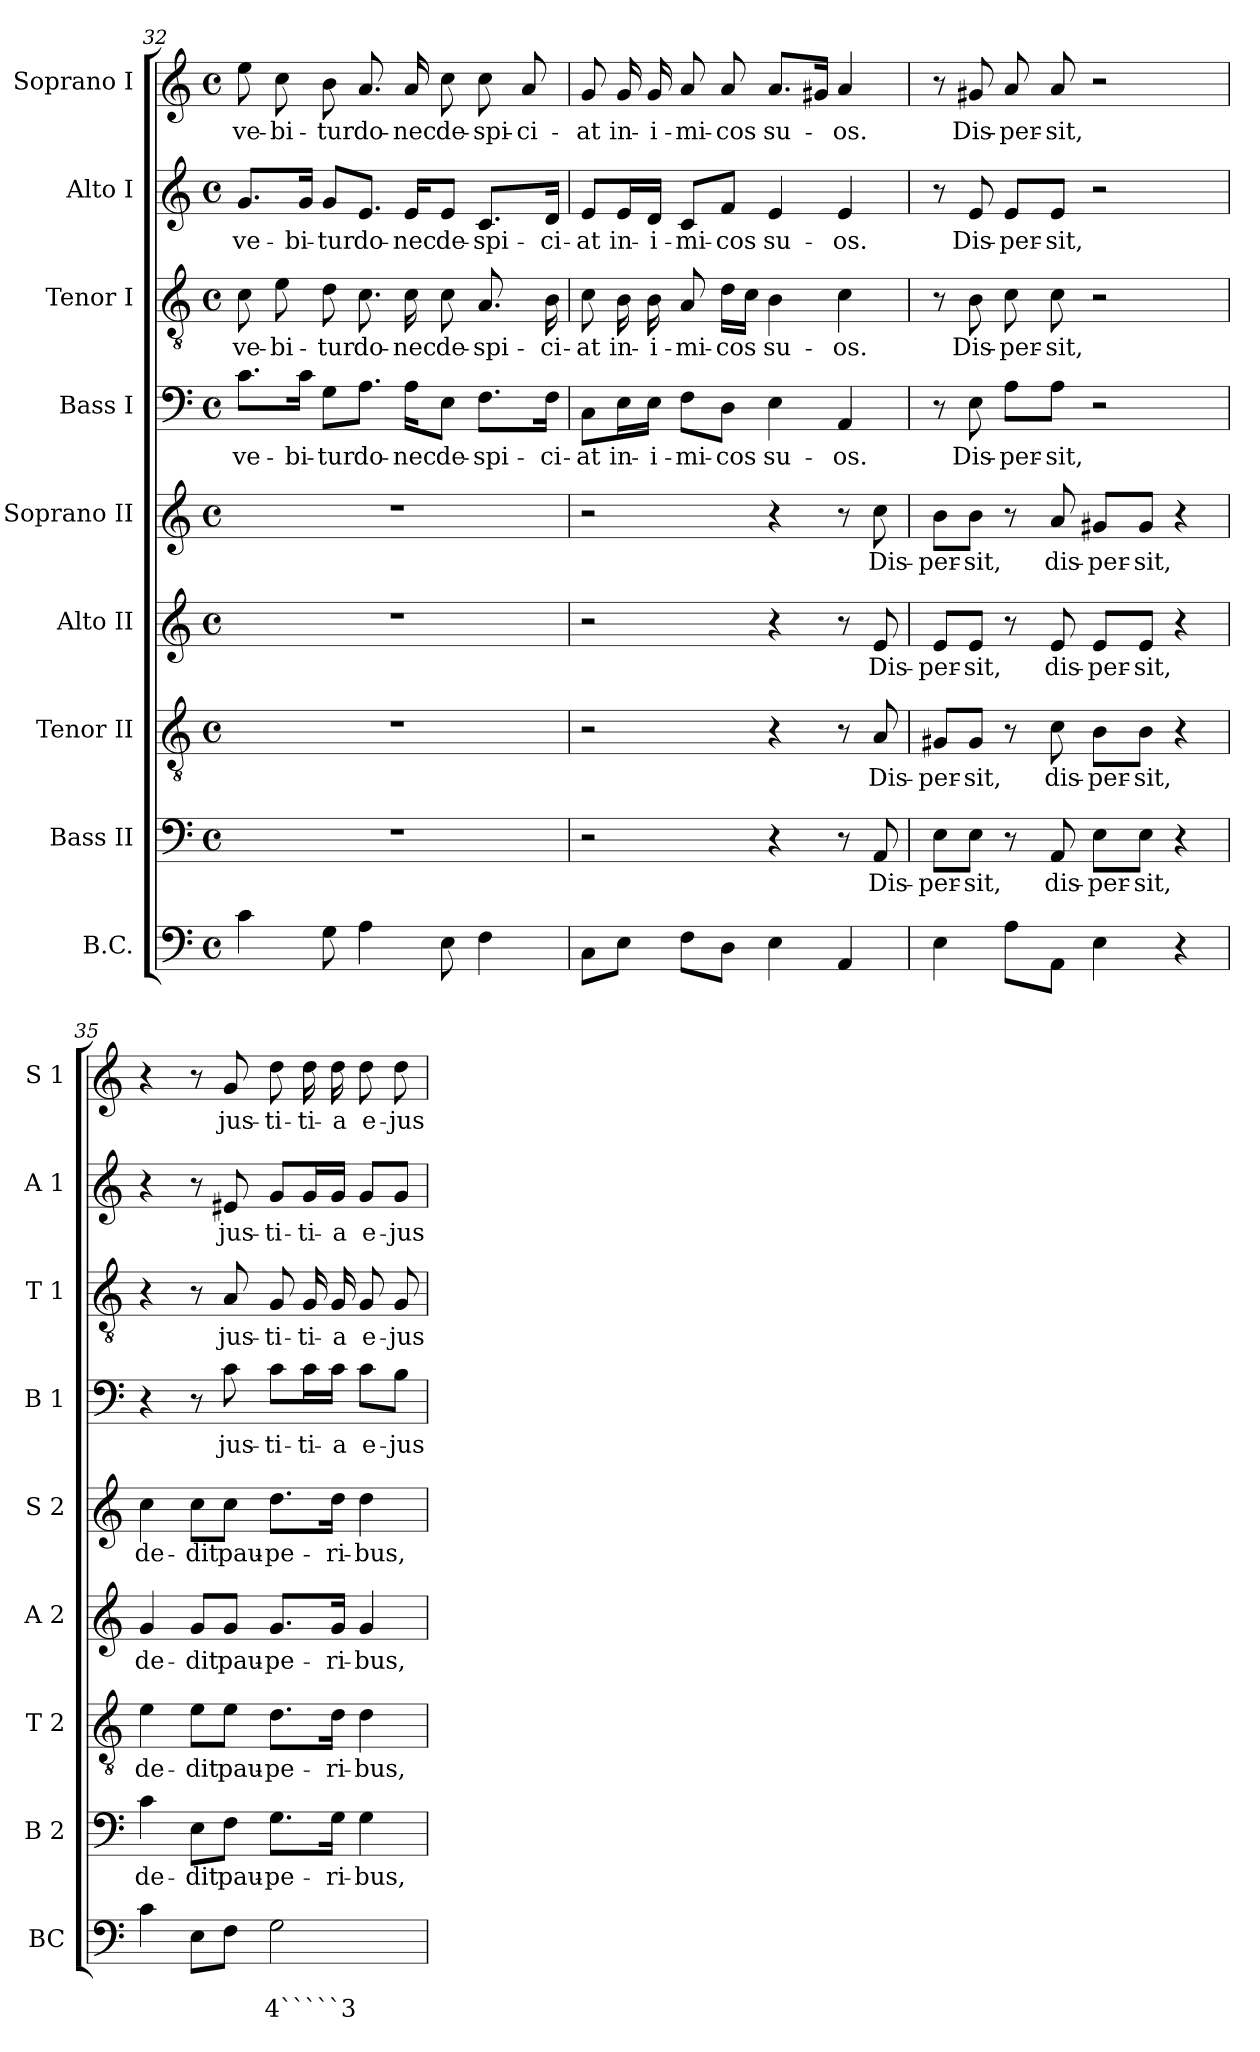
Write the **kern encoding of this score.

**kern	**text	**text	**kern	**text	**kern	**text	**kern	**text	**kern	**text	**kern	**text	**kern	**text	**kern	**text	**kern	**text
*part9	*part9	*part9	*part8	*part8	*part7	*part7	*part6	*part6	*part5	*part5	*part4	*part4	*part3	*part3	*part2	*part2	*part1	*part1
*staff9	*staff9	*staff9	*staff8	*staff8	*staff7	*staff7	*staff6	*staff6	*staff5	*staff5	*staff4	*staff4	*staff3	*staff3	*staff2	*staff2	*staff1	*staff1
*I"B.C.	*	*	*I"Bass II	*	*I"Tenor II	*	*I"Alto II	*	*I"Soprano II	*	*I"Bass I	*	*I"Tenor I	*	*I"Alto I	*	*I"Soprano I	*
*I'BC	*	*	*I'B 2	*	*I'T 2	*	*I'A 2	*	*I'S 2	*	*I'B 1	*	*I'T 1	*	*I'A 1	*	*I'S 1	*
*clefF4	*	*	*clefF4	*	*clefGv2	*	*clefG2	*	*clefG2	*	*clefF4	*	*clefGv2	*	*clefG2	*	*clefG2	*
*k[]	*	*	*k[]	*	*k[]	*	*k[]	*	*k[]	*	*k[]	*	*k[]	*	*k[]	*	*k[]	*
*C:	*	*	*C:	*	*C:	*	*C:	*	*C:	*	*C:	*	*C:	*	*C:	*	*C:	*
*M4/4	*	*	*M4/4	*	*M4/4	*	*M4/4	*	*M4/4	*	*M4/4	*	*M4/4	*	*M4/4	*	*M4/4	*
*met(c)	*	*	*met(c)	*	*met(c)	*	*met(c)	*	*met(c)	*	*met(c)	*	*met(c)	*	*met(c)	*	*met(c)	*
=32	=32	=32	=32	=32	=32	=32	=32	=32	=32	=32	=32	=32	=32	=32	=32	=32	=32	=32
!	!	!	!	!	!	!	!	!	!	!	!	!LO:LY:b	!	!LO:LY:b	!	!LO:LY:b	!	!LO:LY:b
4c\	.	.	1r	.	1r	.	1r	.	1r	.	8.c\L	-ve-	8c\	-ve-	8.g/L	-ve-	8ee\	-ve-
!	!	!	!	!	!	!	!	!	!	!	!	!	!	!LO:LY:b	!	!	!	!LO:LY:b
.	.	.	.	.	.	.	.	.	.	.	.	.	8e\	-bi-	.	.	8cc\	-bi-
!	!	!	!	!	!	!	!	!	!	!	!	!LO:LY:b	!	!	!	!LO:LY:b	!	!
.	.	.	.	.	.	.	.	.	.	.	16c\Jk	-bi-	.	.	16g/Jk	-bi-	.	.
!	!	!	!	!	!	!	!	!	!	!	!	!LO:LY:b	!	!LO:LY:b	!	!LO:LY:b	!	!LO:LY:b
8G\	.	.	.	.	.	.	.	.	.	.	8G\L	-tur	8d\	-tur	8g/L	-tur	8b\	-tur
!	!	!	!	!	!	!	!	!	!	!	!	!LO:LY:b	!	!LO:LY:b	!	!LO:LY:b	!	!LO:LY:b
4A\	.	.	.	.	.	.	.	.	.	.	8.A\J	do-	8.c\	do-	8.e/J	do-	8.a/	do-
!	!	!	!	!	!	!	!	!	!	!	!	!LO:LY:b	!	!LO:LY:b	!	!LO:LY:b	!	!LO:LY:b
.	.	.	.	.	.	.	.	.	.	.	16A\KL	-nec	16c\	-nec	16e/KL	-nec	16a/	-nec
!	!	!	!	!	!	!	!	!	!	!	!	!LO:LY:b	!	!LO:LY:b	!	!LO:LY:b	!	!LO:LY:b
8E\	.	.	.	.	.	.	.	.	.	.	8E\J	de-	8c\	de-	8e/J	de-	8cc\	de-
!	!	!	!	!	!	!	!	!	!	!	!	!LO:LY:b	!	!LO:LY:b	!	!LO:LY:b	!	!LO:LY:b
4F\	.	.	.	.	.	.	.	.	.	.	8.F\L	-spi-	8.A/	-spi-	8.c/L	-spi-	8cc\	-spi-
!	!	!	!	!	!	!	!	!	!	!	!	!	!	!	!	!	!	!LO:LY:b
.	.	.	.	.	.	.	.	.	.	.	.	.	.	.	.	.	8a/	-ci-
!	!	!	!	!	!	!	!	!	!	!	!	!LO:LY:b	!	!LO:LY:b	!	!LO:LY:b	!	!
.	.	.	.	.	.	.	.	.	.	.	16F\Jk	-ci-	16B\	-ci-	16d/Jk	-ci-	.	.
!!LO:PB:g=z
=33	=33	=33	=33	=33	=33	=33	=33	=33	=33	=33	=33	=33	=33	=33	=33	=33	=33	=33
!	!	!	!	!	!	!	!	!	!	!	!	!LO:LY:b	!	!LO:LY:b	!	!LO:LY:b	!	!LO:LY:b
8C\L	.	.	2r	.	2r	.	2r	.	2r	.	8C\L	-at	8c\	-at	8e/L	-at	8g/	-at
!	!	!	!	!	!	!	!	!	!	!	!	!LO:LY:b	!	!LO:LY:b	!	!LO:LY:b	!	!LO:LY:b
8E\J	.	.	.	.	.	.	.	.	.	.	16E\L	in-	16B\	in-	16e/L	in-	16g/	in-
!	!	!	!	!	!	!	!	!	!	!	!	!LO:LY:b	!	!LO:LY:b	!	!LO:LY:b	!	!LO:LY:b
.	.	.	.	.	.	.	.	.	.	.	16E\JJ	-i-	16B\	-i-	16d/JJ	-i-	16g/	-i-
!	!	!	!	!	!	!	!	!	!	!	!	!LO:LY:b	!	!LO:LY:b	!	!LO:LY:b	!	!LO:LY:b
8F\L	.	.	.	.	.	.	.	.	.	.	8F\L	-mi-	8A/	-mi-	8c/L	-mi-	8a/	-mi-
!	!	!	!	!	!	!	!	!	!	!	!	!LO:LY:b	!	!LO:LY:b	!	!LO:LY:b	!	!LO:LY:b
8D\J	.	.	.	.	.	.	.	.	.	.	8D\J	-cos	16d\LL	-cos	8f/J	-cos	8a/	-cos
.	.	.	.	.	.	.	.	.	.	.	.	.	16c\JJ	.	.	.	.	.
!	!	!	!	!	!	!	!	!	!	!	!	!LO:LY:b	!	!LO:LY:b	!	!LO:LY:b	!	!LO:LY:b
4E\	.	.	4r	.	4r	.	4r	.	4r	.	4E\	su-	4B\	su-	4e/	su-	8.a/L	su-
.	.	.	.	.	.	.	.	.	.	.	.	.	.	.	.	.	16g#X/Jk	.
!	!	!	!	!	!	!	!	!	!	!	!	!LO:LY:b	!	!LO:LY:b	!	!LO:LY:b	!	!LO:LY:b
4AA/	.	.	8r	.	8r	.	8r	.	8r	.	4AA/	-os.	4c\	-os.	4e/	-os.	4a/	-os.
!	!	!	!	!LO:LY:b	!	!LO:LY:b	!	!LO:LY:b	!	!LO:LY:b	!	!	!	!	!	!	!	!
.	.	.	8AA/	Dis-	8A/	Dis-	8e/	Dis-	8cc\	Dis-	.	.	.	.	.	.	.	.
=34	=34	=34	=34	=34	=34	=34	=34	=34	=34	=34	=34	=34	=34	=34	=34	=34	=34	=34
!	!	!	!	!LO:LY:b	!	!LO:LY:b	!	!LO:LY:b	!	!LO:LY:b	!	!	!	!	!	!	!	!
4E\	.	.	8E\L	-per-	8G#X/L	-per-	8e/L	-per-	8b\L	-per-	8r	.	8r	.	8r	.	8r	.
!	!	!	!	!LO:LY:b	!	!LO:LY:b	!	!LO:LY:b	!	!LO:LY:b	!	!LO:LY:b	!	!LO:LY:b	!	!LO:LY:b	!	!LO:LY:b
.	.	.	8E\J	-sit,	8G#/J	-sit,	8e/J	-sit,	8b\J	-sit,	8E\	Dis-	8B\	Dis-	8e/	Dis-	8g#X/	Dis-
!	!	!	!	!	!	!	!	!	!	!	!	!LO:LY:b	!	!LO:LY:b	!	!LO:LY:b	!	!LO:LY:b
8A\L	.	.	8r	.	8r	.	8r	.	8r	.	8A\L	-per-	8c\	-per-	8e/L	-per-	8a/	-per-
!	!	!	!	!LO:LY:b	!	!LO:LY:b	!	!LO:LY:b	!	!LO:LY:b	!	!LO:LY:b	!	!LO:LY:b	!	!LO:LY:b	!	!LO:LY:b
8AA\J	.	.	8AA/	dis-	8c\	dis-	8e/	dis-	8a/	dis-	8A\J	-sit,	8c\	-sit,	8e/J	-sit,	8a/	-sit,
!	!	!	!	!LO:LY:b	!	!LO:LY:b	!	!LO:LY:b	!	!LO:LY:b	!	!	!	!	!	!	!	!
4E\	.	.	8E\L	-per-	8B\L	-per-	8e/L	-per-	8g#X/L	-per-	2r	.	2r	.	2r	.	2r	.
!	!	!	!	!LO:LY:b	!	!LO:LY:b	!	!LO:LY:b	!	!LO:LY:b	!	!	!	!	!	!	!	!
.	.	.	8E\J	-sit,	8B\J	-sit,	8e/J	-sit,	8g#/J	-sit,	.	.	.	.	.	.	.	.
4r	.	.	4r	.	4r	.	4r	.	4r	.	.	.	.	.	.	.	.	.
=35	=35	=35	=35	=35	=35	=35	=35	=35	=35	=35	=35	=35	=35	=35	=35	=35	=35	=35
!	!	!	!	!LO:LY:b	!	!LO:LY:b	!	!LO:LY:b	!	!LO:LY:b	!	!	!	!	!	!	!	!
4c\	.	.	4c\	de-	4e\	de-	4g/	de-	4cc\	de-	4r	.	4r	.	4r	.	4r	.
!	!	!	!	!LO:LY:b	!	!LO:LY:b	!	!LO:LY:b	!	!LO:LY:b	!	!	!	!	!	!	!	!
8E\L	.	.	8E\L	-dit	8e\L	-dit	8g/L	-dit	8cc\L	-dit	8r	.	8r	.	8r	.	8r	.
!	!	!	!	!LO:LY:b	!	!LO:LY:b	!	!LO:LY:b	!	!LO:LY:b	!	!LO:LY:b	!	!LO:LY:b	!	!LO:LY:b	!	!LO:LY:b
8F\J	.	.	8F\J	pau-	8e\J	pau-	8g/J	pau-	8cc\J	pau-	8c\	jus-	8A/	jus-	8e#X/	jus-	8g/	jus-
!	!	!LO:LY:b	!	!LO:LY:b	!	!LO:LY:b	!	!LO:LY:b	!	!LO:LY:b	!	!LO:LY:b	!	!LO:LY:b	!	!LO:LY:b	!	!LO:LY:b
2G\	.	4`````3	8.G\L	-pe-	8.d\L	-pe-	8.g/L	-pe-	8.dd\L	-pe-	8c\L	-ti-	8G/	-ti-	8g/L	-ti-	8dd\	-ti-
!	!	!	!	!	!	!	!	!	!	!	!	!LO:LY:b	!	!LO:LY:b	!	!LO:LY:b	!	!LO:LY:b
.	.	.	.	.	.	.	.	.	.	.	16c\L	-ti-	16G/	-ti-	16g/L	-ti-	16dd\	-ti-
!	!	!	!	!LO:LY:b	!	!LO:LY:b	!	!LO:LY:b	!	!LO:LY:b	!	!LO:LY:b	!	!LO:LY:b	!	!LO:LY:b	!	!LO:LY:b
.	.	.	16G\Jk	-ri-	16d\Jk	-ri-	16g/Jk	-ri-	16dd\Jk	-ri-	16c\JJ	-a	16G/	-a	16g/JJ	-a	16dd\	-a
!	!	!	!	!LO:LY:b	!	!LO:LY:b	!	!LO:LY:b	!	!LO:LY:b	!	!LO:LY:b	!	!LO:LY:b	!	!LO:LY:b	!	!LO:LY:b
.	.	.	4G\	-bus,	4d\	-bus,	4g/	-bus,	4dd\	-bus,	8c\L	e-	8G/	e-	8g/L	e-	8dd\	e-
!	!	!	!	!	!	!	!	!	!	!	!	!LO:LY:b	!	!LO:LY:b	!	!LO:LY:b	!	!LO:LY:b
.	.	.	.	.	.	.	.	.	.	.	8B\J	-jus	8G/	-jus	8g/J	-jus	8dd\	-jus
=	=	=	=	=	=	=	=	=	=	=	=	=	=	=	=	=	=	=
*-	*-	*-	*-	*-	*-	*-	*-	*-	*-	*-	*-	*-	*-	*-	*-	*-	*-	*-
